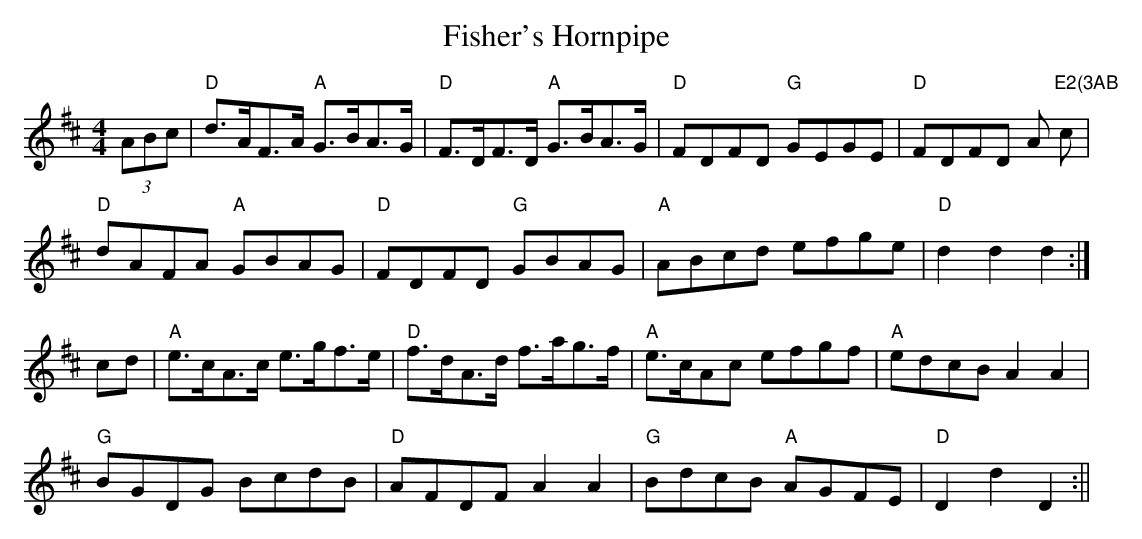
X:1
T:Fisher's Hornpipe
M:4/4
L:1/8
K:D
(3ABc|"D"d>AF>A "A"G>BA>G|"D"F>DF>D "A"G>BA>G|"D"FDFD "G"GEGE |"D"FDFD "
A"E2(3AB
c|!
"D"dAFA "A"GBAG|"D"FDFD "G"GBAG|"A"ABcd efge|"D"d2 d2 d2:|!
cd|"A"e>cA>c e>gf>e|"D"f>dA>d f>ag>f|"A"e>cAc efgf|"A"edcB A2 A2|!
"G"BGDG BcdB|"D"AFDF A2 A2|"G"BdcB "A"AGFE| "D"D2 d2 D2:||
